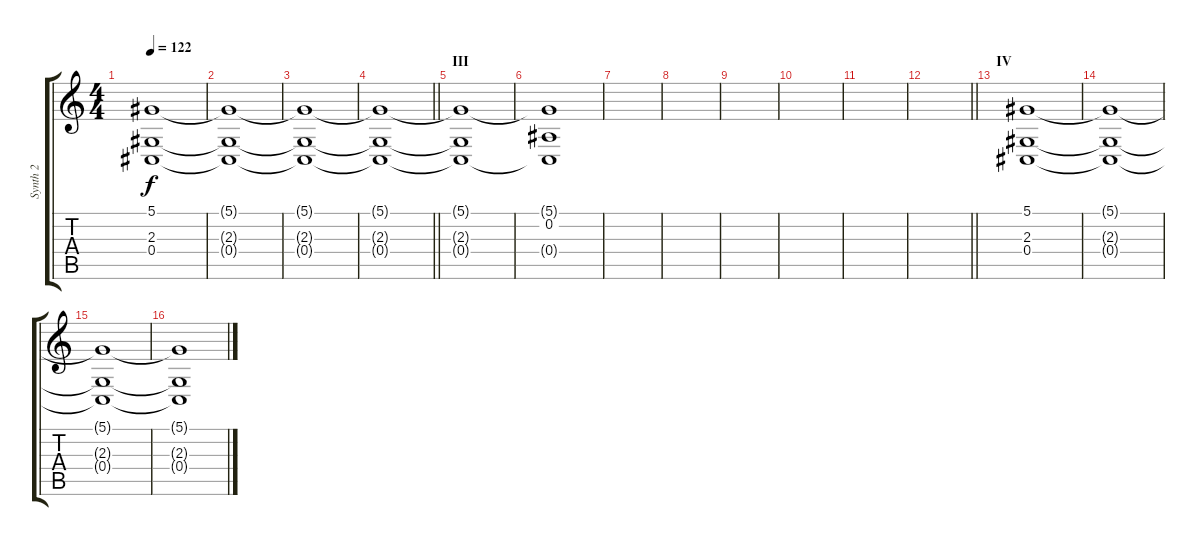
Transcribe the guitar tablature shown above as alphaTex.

\track ("Synth 2" "Synth 2") {instrument stringensemble2}
\staff {score tabs}
\tuning (Eb4 Bb3 Gb3 Db3 Ab2 Eb2) {hide}
\ts (4 4)
\tempo 122
\clef g2
\ks c
(5.1{t} 2.3{t} 0.4{t}).1{dy f} |
(5.1{t} 2.3{t} 0.4{t}).1 |
(5.1{t} 2.3{t} 0.4{t}).1 |
\barLineRight lightlight
(5.1{t} 2.3{t} 0.4{t}).1 |
\section ("" "III")
(5.1{t} 2.3{t} 0.4{t}).1{volume 0} |
(5.1{t} 0.2 0.4{t}).1 |
|
|
|
|
|
\barLineRight lightlight
|
\section ("" "IV")
(5.1 2.3 0.4).1{volume 13} |
(5.1{t} 2.3{t} 0.4{t}).1 |
(5.1{t} 2.3{t} 0.4{t}).1 |
(5.1{t} 2.3{t} 0.4{t}).1
